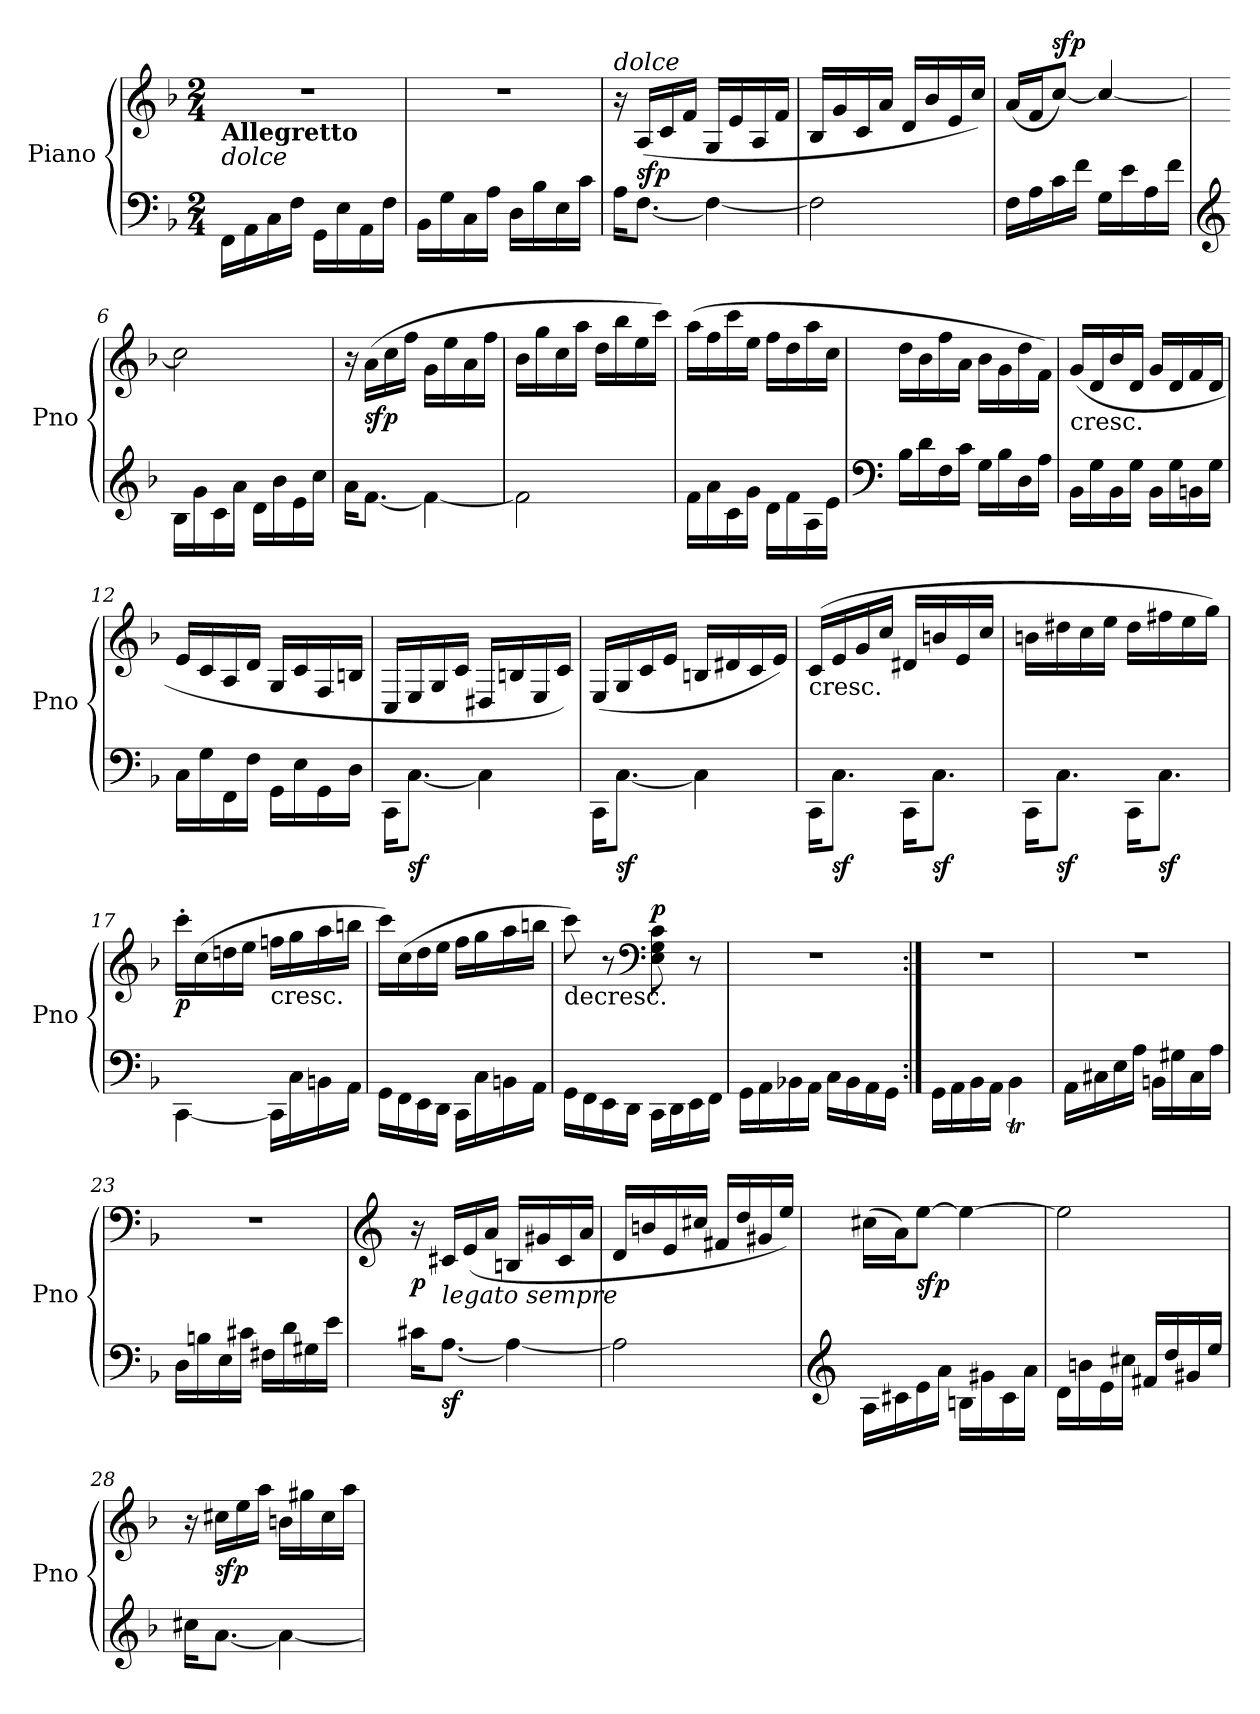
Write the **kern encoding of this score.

**kern	**kern	**dynam
*part1	*part1	*part1
*staff2	*staff1	*staff1/2
*I"Piano	*	*
*I'Pno	*	*
*clefF4	*clefG2	*
*k[b-]	*k[b-]	*
*F:	*F:	*
*M2/4	*M2/4	*
*MM110	*MM110	*
=1	=1	=1
*^	*	*
!	!	!LO:TX:b:B:t=Allegretto	!
!	!	!LO:TX:b:i:t=dolce	!
2ryy	16FF\LL	2r	.
.	16AA\	.	.
.	16C\	.	.
.	16F\JJ	.	.
.	16GG\LL	.	.
.	16E\	.	.
.	16AA\	.	.
.	16F\JJ	.	.
=2	=2	=2	=2
2ryy	16BB-\LL	2r	.
.	16G\	.	.
.	16C\	.	.
.	16A\JJ	.	.
.	16D\LL	.	.
.	16B-\	.	.
.	16E\	.	.
.	16c\JJ	.	.
=3	=3	=3	=3
!	!	!LO:TX:a:i:t=dolce	!
2ryy	16A\KL	16r	.
!	!	!	!LO:DY:b
.	[8.F\J	(>16A/LL	sfp
.	.	16c/	.
.	.	16f/JJ	.
.	4F\_	16G/LL	.
.	.	16e/	.
.	.	16A/	.
.	.	16f/JJ	.
=4	=4	=4	=4
2ryy	2F\]	16B-/LL	.
.	.	16g/	.
.	.	16c/	.
.	.	16a/JJ	.
.	.	16d/LL	.
.	.	16b-/	.
.	.	16e/	.
.	.	16cc/JJ)	.
=5	=5	=5	=5
2ryy	16F\LL	(<16a/LL	.
.	16A\	16f/J	.
!	!	!	!LO:DY:a
.	16c\	[8cc/J)	sfp
.	16f\JJ	.	.
.	16G\LL	4cc/_	.
.	16e\	.	.
.	16A\	.	.
.	16f\JJ	.	.
!!LO:LB:g=z
=6	=6	=6	=6
*clefG2	*	*	*
2ryy	16B-\LL	2cc\]	.
.	16g\	.	.
.	16c\	.	.
.	16a\JJ	.	.
.	16d\LL	.	.
.	16b-\	.	.
.	16e\	.	.
.	16cc\JJ	.	.
=7	=7	=7	=7
2ryy	16a\KL	16r	.
!	!	!	!LO:DY:b
.	[8.f\J	(>16a\LL	sfp
.	.	16cc\	.
.	.	16ff\JJ	.
.	4f\_	16g\LL	.
.	.	16ee\	.
.	.	16a\	.
.	.	16ff\JJ	.
=8	=8	=8	=8
2ryy	2f\]	16b-\LL	.
.	.	16gg\	.
.	.	16cc\	.
.	.	16aa\JJ	.
.	.	16dd\LL	.
.	.	16bb-\	.
.	.	16ee\	.
.	.	16ccc\JJ)	.
=9	=9	=9	=9
2ryy	16f\LL	(>16aa\LL	.
.	16a\	16ff\	.
.	16c\	16ccc\	.
.	16g\JJ	16ee\JJ	.
.	16d\LL	16ff\LL	.
.	16f\	16dd\	.
.	16A\	16aa\	.
.	16e\JJ	16cc\JJ	.
=10	=10	=10	=10
*clefF4	*	*	*
2ryy	16B-\LL	16dd\LL	.
.	16d\	16b-\	.
.	16F\	16ff\	.
.	16c\JJ	16a\JJ	.
.	16G\LL	16b-\LL	.
.	16B-\	16g\	.
.	16D\	16dd\	.
.	16A\JJ	16f\JJ)	.
=11	=11	=11	=11
!	!	!LO:TX:b:t=cresc.	!
2ryy	16BB-\LL	(>16g/LL	.
.	16G\	16d/	.
.	16BB-\	16b-/	.
.	16G\JJ	16d/JJ	.
.	16BB-\LL	16g/LL	.
.	16G\	16d/	.
.	16BBn\	16f/	.
.	16G\JJ	16d/JJ	.
!!LO:LB:g=z
=12	=12	=12	=12
2ryy	16C\LL	16e/LL	.
.	16G\	16c/	.
.	16FF\	16A/	.
.	16F\JJ	16d/JJ	.
.	16GG\LL	16G/LL	.
.	16E\	16c/	.
.	16GG\	16F/	.
.	16D\JJ	16Bn/JJ	.
=13	=13	=13	=13
2ryy	16CC\KL	16C/LL	.
!	!	!	!LO:DY:b=2
.	[8.C\J	16E/	sf
.	.	16G/	.
.	.	16c/JJ	.
.	4C\]	16D#X/LL	.
.	.	16Bn/	.
.	.	16E/	.
.	.	16c/JJ)	.
=14	=14	=14	=14
2ryy	16CC\KL	(>16E/LL	.
!	!	!	!LO:DY:b=2
.	[8.C\J	16G/	sf
.	.	16c/	.
.	.	16e/JJ	.
.	4C\]	16Bn/LL	.
.	.	16d#X/	.
.	.	16c/	.
.	.	16e/JJ)	.
=15	=15	=15	=15
!	!	!LO:TX:b:t=cresc.	!
2ryy	16CC\KL	(>16c/LL	.
!	!	!	!LO:DY:b=2
.	8.C\J	16e/	sf
.	.	16g/	.
.	.	16cc/JJ	.
.	16CC\KL	16d#X/LL	.
!	!	!	!LO:DY:b=2
.	8.C\J	16bn/	sf
.	.	16e/	.
.	.	16cc/JJ	.
!!LO:LB:g=z
=16	=16	=16	=16
2ryy	16CC\KL	16bn\LL	.
!	!	!	!LO:DY:b=2
.	8.C\J	16dd#X\	sf
.	.	16cc\	.
.	.	16ee\JJ	.
.	16CC\KL	16dd#\LL	.
!	!	!	!LO:DY:b=2
.	8.C\J	16ff#X\	sf
.	.	16ee\	.
.	.	16gg\JJ)	.
=17	=17	=17	=17
!	!	!	!LO:DY:b
2ryy	[4CC\	16ccc'\LL	p
.	.	(>16cc\	.
.	.	16ddn\	.
.	.	16ee\JJ	.
!	!	!LO:TX:b:t=cresc.	!
.	16CC\LL]	16ffn\LL	.
.	16C\	16gg\	.
.	16BBn\	16aa\	.
.	16AA\JJ	16bbn\JJ	.
=18	=18	=18	=18
2ryy	16GG\LL	16ccc\LL)	.
.	16FF\	(>16cc\	.
.	16EE\	16dd\	.
.	16DD\JJ	16ee\JJ	.
.	16CC\LL	16ff\LL	.
.	16C\	16gg\	.
.	16BBn\	16aa\	.
.	16AA\JJ	16bbn\JJ	.
=19	=19	=19	=19
!	!	!LO:TX:b:t=decresc.	!
2ryy	16GG\LL	8ccc\)	.
.	16FF\	.	.
.	16EE\	8r	.
.	16DD\JJ	.	.
*	*	*clefF4	*
!	!	!	!LO:DY:a
.	16CC\LL	8E\ 8G\ 8c\	p
.	16DD\	.	.
.	16EE\	8r	.
.	16FF\JJ	.	.
!!LO:LB:g=z
=20	=20	=20	=20
2ryy	16GG\LL	2r	.
.	16AA\	.	.
.	16BB-X\	.	.
.	16AA\JJ	.	.
.	16C\LL	.	.
.	16BB-\	.	.
.	16AA\	.	.
.	16GG\JJ	.	.
=21:|!	=21:|!	=21:|!	=21:|!
2ryy	16GG\LL	2r	.
.	16AA\	.	.
.	16BB-\	.	.
.	16AA\JJ	.	.
.	4BB-T\	.	.
=22	=22	=22	=22
2ryy	16AA\LL	2r	.
.	16C#X\	.	.
.	16E\	.	.
.	16A\JJ	.	.
.	16BBn\LL	.	.
.	16G#X\	.	.
.	16C#\	.	.
.	16A\JJ	.	.
=23	=23	=23	=23
2ryy	16D\LL	2r	.
.	16Bn\	.	.
.	16E\	.	.
.	16c#X\JJ	.	.
.	16F#X\LL	.	.
.	16d\	.	.
.	16G#X\	.	.
.	16e\JJ	.	.
=24	=24	=24	=24
*	*	*clefG2	*
!	!	!	!LO:DY:b
2ryy	16c#X\KL	16r	p
!	!	!LO:TX:b:i:t=legato sempre	!
!	!	!	!LO:DY:b=2
.	[8.A\J	16c#X/LL	sf
.	.	(>16e/	.
.	.	16a/JJ	.
.	4A\_	16Bn/LL	.
.	.	16g#X/	.
.	.	16c#/	.
.	.	16a/JJ	.
!!LO:PB:g=z
=25	=25	=25	=25
2ryy	2A\]	16d/LL	.
.	.	16bn/	.
.	.	16e/	.
.	.	16cc#X/JJ	.
.	.	16f#X/LL	.
.	.	16dd/	.
.	.	16g#X/	.
.	.	16ee/JJ)	.
=26	=26	=26	=26
*clefG2	*	*	*
2ryy	16A\LL	(>16cc#X\LL	.
.	16c#X\	16a\J)	.
!	!	!	!LO:DY:b
.	16e\	[8ee\J	sfp
.	16a\JJ	.	.
.	16Bn\LL	4ee\_	.
.	16g#X\	.	.
.	16c#\	.	.
.	16a\JJ	.	.
=27	=27	=27	=27
2ryy	16d\LL	2ee\]	.
.	16bn\	.	.
.	16e\	.	.
.	16cc#X\JJ	.	.
.	16f#X/LL	.	.
.	16dd/	.	.
.	16g#X/	.	.
.	16ee/JJ	.	.
=28	=28	=28	=28
2ryy	16cc#X\KL	16r	.
!	!	!	!LO:DY:b
.	[8.a\J	16cc#X\LL	sfp
.	.	16ee\	.
.	.	16aa\JJ	.
.	4a\_	16bn\LL	.
.	.	16gg#X\	.
.	.	16cc#\	.
.	.	16aa\JJ	.
*v	*v	*	*
=	=	=
*-	*-	*-
